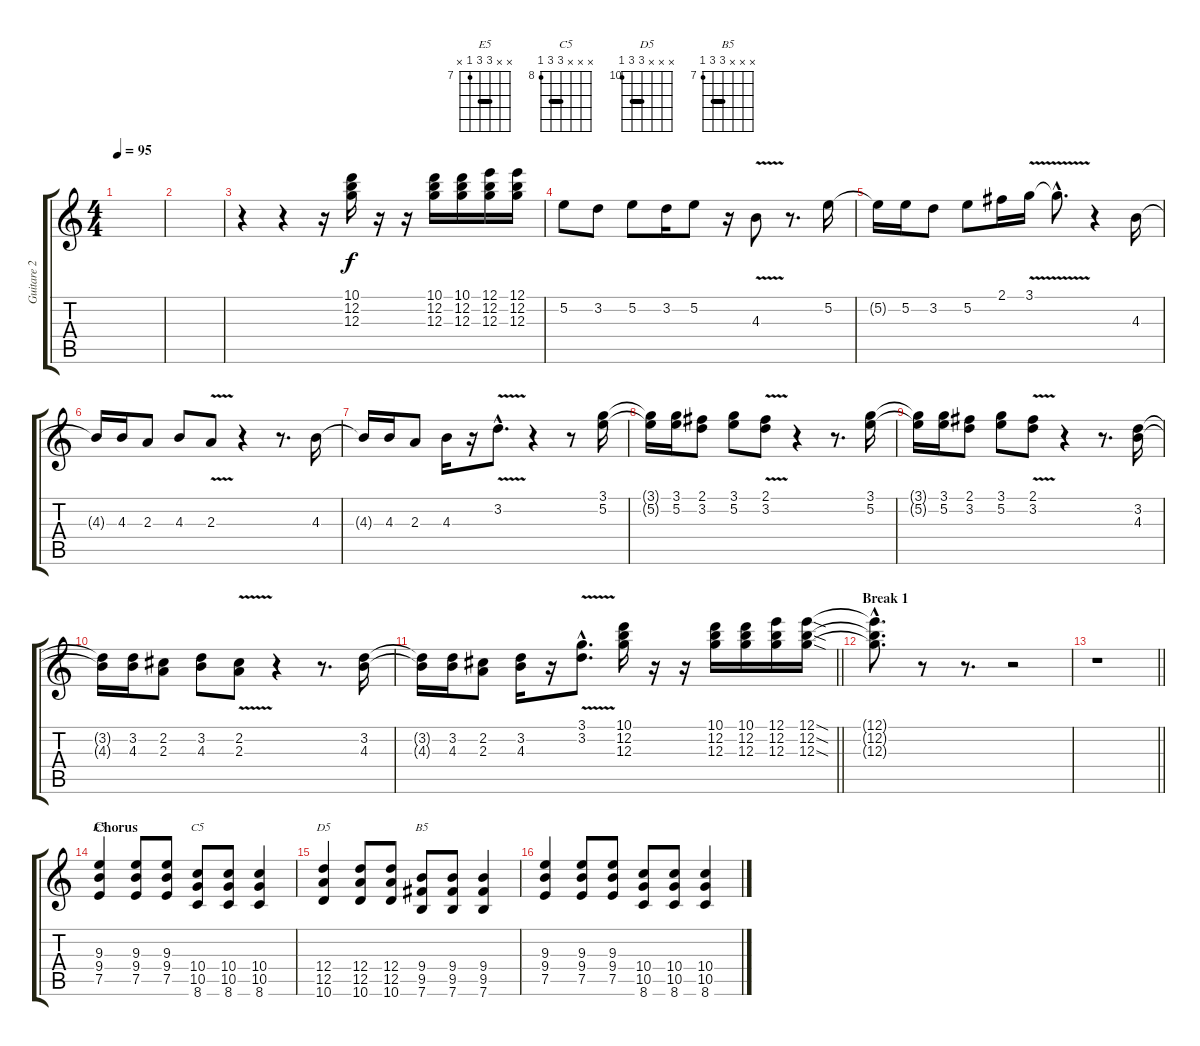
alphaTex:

\track ("Guitare 2" "Guitare 2") {instrument distortionguitar}
\staff {score tabs}
\tuning (E4 B3 G3 D3 A2 E2) {hide}
\chord ("E5" x x 9 9 7 x) {firstfret 7 barre 9}
\chord ("C5" x x x 10 10 8) {firstfret 8 barre 10}
\chord ("D5" x x x 12 12 10) {firstfret 10 barre 12}
\chord ("B5" x x x 9 9 7) {firstfret 7 barre 9}
\ts (4 4)
\tempo 95
\clef g2
\ks c
|
|
r.4 r.4 r.16 (10.1 12.2 12.3).16 r.16 r.16 (10.1 12.2 12.3).16 (10.1 12.2 12.3).16 (12.1 12.2 12.3).16 (12.1 12.2 12.3).16 |
5.2.8 3.2.8 5.2.8 3.2.16 5.2.8 r.16 4.3{v}.8 r.8{d} 5.2.16 |
5.2{t}.16 5.2.16 3.2.8 5.2.8 2.1.16 3.1{v}.16 3.1{hac t}.8{d} r.4 4.3.16 |
4.3{t}.16 4.3.16 2.3.8 4.3.8 2.3{v}.8 r.4 r.8{d} 4.3.16 |
4.3{t}.16 4.3.16 2.3.8 4.3.16 r.16 3.2{v hac}.8{d} r.4 r.8 (3.1 5.2).16 |
(3.1{t} 5.2{t}).16 (3.1 5.2).16 (2.1 3.2).8 (3.1 5.2).8 (2.1{v} 3.2{v}).8 r.4 r.8{d} (3.1 5.2).16 |
(3.1{t} 5.2{t}).16 (3.1 5.2).16 (2.1 3.2).8 (3.1 5.2).8 (2.1{v} 3.2{v}).8 r.4 r.8{d} (3.2 4.3).16 |
(3.2{t} 4.3{t}).16 (3.2 4.3).16 (2.2 2.3).8 (3.2 4.3).8 (2.2{v} 2.3{v}).8 r.4 r.8{d} (3.2 4.3).16 |
\barLineRight lightlight
(3.2{t} 4.3{t}).16 (3.2 4.3).16 (2.2 2.3).8 (3.2 4.3).16 r.16 (3.1{hac} 3.2{v hac}).8{d} (10.1 12.2 12.3).16 r.16 r.16 (10.1 12.2 12.3).16 (10.1 12.2 12.3).16 (12.1 12.2 12.3).16 (12.1{sod} 12.2{sod} 12.3{sod}).16 |
\section ("" "Break 1")
(12.1{hac t} 12.2{hac t} 12.3{hac t}).8{d} r.8 r.8{d} r.2 |
\barLineRight lightlight
r.1 |
\section ("" "Chorus")
(9.3 9.4 7.5).4{ch "E5"} (9.3 9.4 7.5).8 (9.3 9.4 7.5).8 (10.4 10.5 8.6).8{ch "C5"} (10.4 10.5 8.6).8 (10.4 10.5 8.6).4 |
(12.4 12.5 10.6).4{ch "D5"} (12.4 12.5 10.6).8 (12.4 12.5 10.6).8 (9.4 9.5 7.6).8{ch "B5"} (9.4 9.5 7.6).8 (9.4 9.5 7.6).4 |
(9.3 9.4 7.5).4 (9.3 9.4 7.5).8 (9.3 9.4 7.5).8 (10.4 10.5 8.6).8 (10.4 10.5 8.6).8 (10.4 10.5 8.6).4
